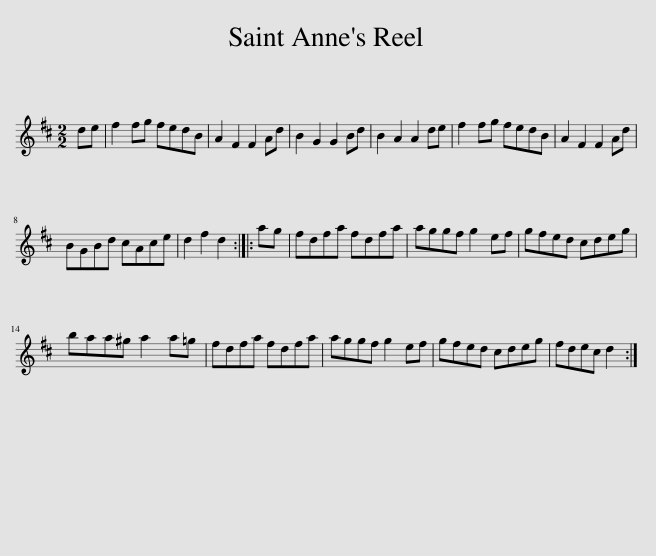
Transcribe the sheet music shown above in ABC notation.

X:1
L:1/8
M:2/2
I:linebreak $
K:D
V:1 treble
V:1
 de | f2 fg fedB | A2 F2 F2 Ad | B2 G2 G2 Bd | B2 A2 A2 de | %5
 f2 fg fedB | A2 F2 F2 Ad |$ BGBd cAce | d2 f2 d2 :: ag | %10
 fdfa fdfa | aggf g2 ef | gfed cdeg |$ baa^g a2 a=g | fdfa fdfa | %15
 aggf g2 ef | gfed cdeg | fdec d2 :| %18
